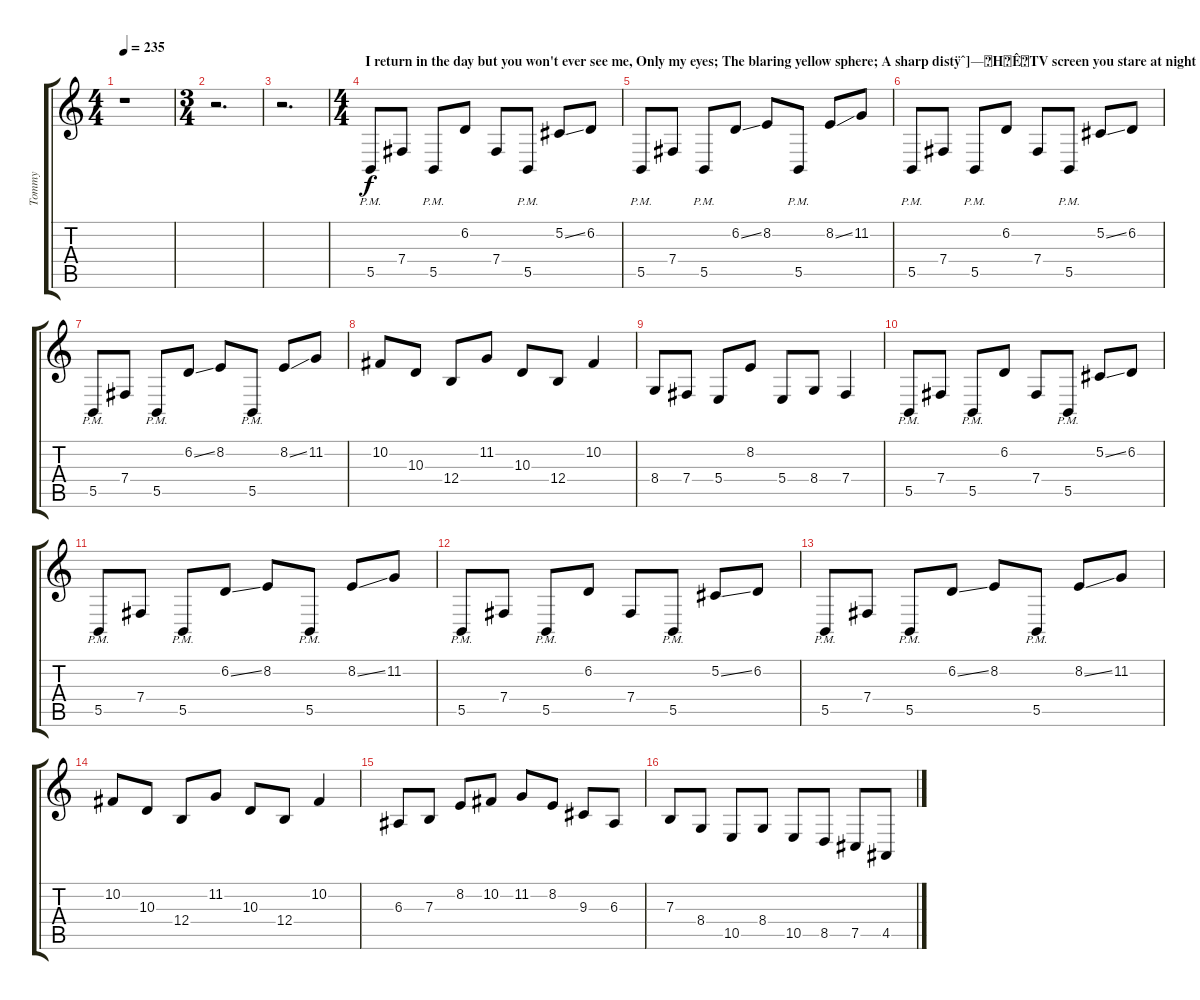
\track ("Tommy" "Tommy") {instrument harpsichord}
\staff {score tabs}
\tuning (Db4 Ab3 E3 B2 Gb2 B1) {hide}
\ts (4 4)
\tempo 235
\clef g2
\ks c
r.1{dy f} |
\ts (3 4)
r.2{d} |
r.2{d} |
\ts (4 4)
\section ("" "I return in the day but you won't ever see me, Only my eyes; The blaring yellow sphere; A sharp distÿ\u0000\u0000\u0000ˆ]—\u000fH\u0005Ê\u000eTV screen you stare at night after night")
5.5{pm}.8 7.4.8 5.5{pm}.8 6.2.8 7.4.8 5.5{pm}.8 5.2{ss}.8 6.2.8 |
5.5{pm}.8 7.4.8 5.5{pm}.8 6.2{ss}.8 8.2.8 5.5{pm}.8 8.2{ss}.8 11.2.8 |
5.5{pm}.8 7.4.8 5.5{pm}.8 6.2.8 7.4.8 5.5{pm}.8 5.2{ss}.8 6.2.8 |
5.5{pm}.8 7.4.8 5.5{pm}.8 6.2{ss}.8 8.2.8 5.5{pm}.8 8.2{ss}.8 11.2.8 |
10.2.8 10.3.8 12.4.8 11.2.8 10.3.8 12.4.8 10.2.4 |
8.4.8 7.4.8 5.4.8 8.2.8 5.4.8 8.4.8 7.4.4 |
5.5{pm}.8 7.4.8 5.5{pm}.8 6.2.8 7.4.8 5.5{pm}.8 5.2{ss}.8 6.2.8 |
5.5{pm}.8 7.4.8 5.5{pm}.8 6.2{ss}.8 8.2.8 5.5{pm}.8 8.2{ss}.8 11.2.8 |
5.5{pm}.8 7.4.8 5.5{pm}.8 6.2.8 7.4.8 5.5{pm}.8 5.2{ss}.8 6.2.8 |
5.5{pm}.8 7.4.8 5.5{pm}.8 6.2{ss}.8 8.2.8 5.5{pm}.8 8.2{ss}.8 11.2.8 |
10.2.8 10.3.8 12.4.8 11.2.8 10.3.8 12.4.8 10.2.4 |
6.3.8 7.3.8 8.2.8 10.2.8 11.2.8 8.2.8 9.3.8 6.3.8 |
7.3.8 8.4.8 10.5.8 8.4.8 10.5.8 8.5.8 7.5.8 4.5.8
